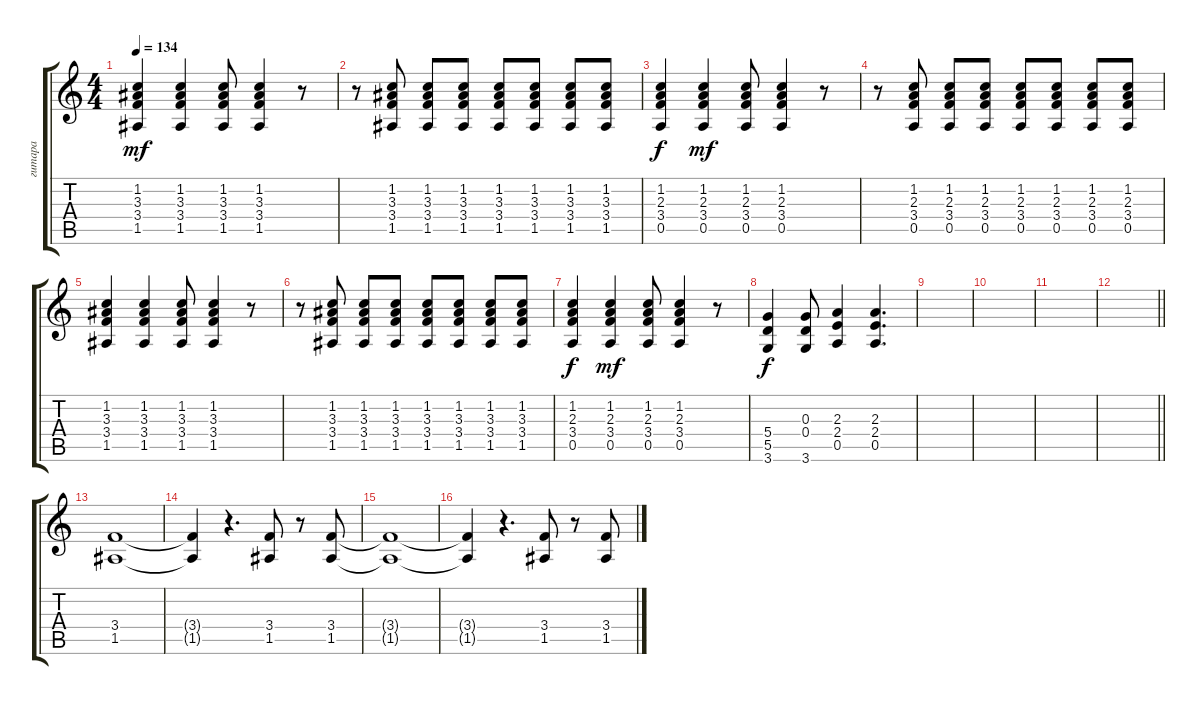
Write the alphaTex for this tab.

\track ("гитара" "гитара") {instrument overdrivenguitar}
\staff {score tabs}
\tuning (E4 B3 G3 D3 A2 E2) {hide}
\ts (4 4)
\tempo 134
\clef g2
\ks c
(1.2 3.3 3.4 1.5).4{dy mf} (1.2 3.3 3.4 1.5).4 (1.2 3.3 3.4 1.5).8 (1.2 3.3 3.4 1.5).4 r.8 |
r.8 (1.2 3.3 3.4 1.5).8 (1.2 3.3 3.4 1.5).8 (1.2 3.3 3.4 1.5).8 (1.2 3.3 3.4 1.5).8 (1.2 3.3 3.4 1.5).8 (1.2 3.3 3.4 1.5).8 (1.2 3.3 3.4 1.5).8 |
(1.2 2.3 3.4 0.5).4{dy f} (1.2 2.3 3.4 0.5).4{dy mf} (1.2 2.3 3.4 0.5).8 (1.2 2.3 3.4 0.5).4 r.8 |
r.8 (1.2 2.3 3.4 0.5).8 (1.2 2.3 3.4 0.5).8 (1.2 2.3 3.4 0.5).8 (1.2 2.3 3.4 0.5).8 (1.2 2.3 3.4 0.5).8 (1.2 2.3 3.4 0.5).8 (1.2 2.3 3.4 0.5).8 |
(1.2 3.3 3.4 1.5).4 (1.2 3.3 3.4 1.5).4 (1.2 3.3 3.4 1.5).8 (1.2 3.3 3.4 1.5).4 r.8 |
r.8 (1.2 3.3 3.4 1.5).8 (1.2 3.3 3.4 1.5).8 (1.2 3.3 3.4 1.5).8 (1.2 3.3 3.4 1.5).8 (1.2 3.3 3.4 1.5).8 (1.2 3.3 3.4 1.5).8 (1.2 3.3 3.4 1.5).8 |
(1.2 2.3 3.4 0.5).4{dy f} (1.2 2.3 3.4 0.5).4{dy mf} (1.2 2.3 3.4 0.5).8 (1.2 2.3 3.4 0.5).4 r.8 |
(5.4 5.5 3.6).4{dy f} (0.3 0.4 3.6).8 (2.3 2.4 0.5).4 (2.3 2.4 0.5).4{d} |
|
|
|
\barLineRight lightlight
|
(3.4 1.5).1 |
(3.4{t} 1.5{t}).4 r.4{d} (3.4 1.5).8 r.8 (3.4 1.5).8 |
(3.4{t} 1.5{t}).1 |
(3.4{t} 1.5{t}).4 r.4{d} (3.4 1.5).8 r.8 (3.4 1.5).8
